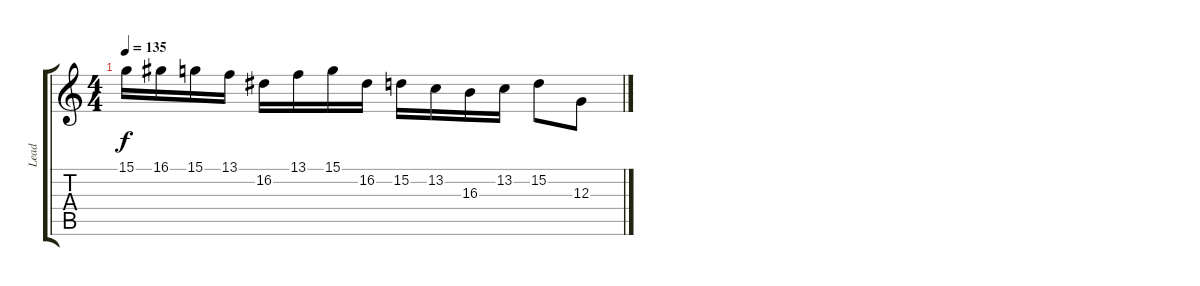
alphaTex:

\track ("Lead" "Lead") {instrument lead2sawtooth}
\staff {score tabs}
\tuning (E4 B3 G3 D3 A2 E2) {hide}
\ts (4 4)
\tempo 135
\clef g2
\ks c
15.1.16{dy f} 16.1.16 15.1.16 13.1.16 16.2.16 13.1.16 15.1.16 16.2.16 15.2.16 13.2.16 16.3.16 13.2.16 15.2.8 12.3.8
